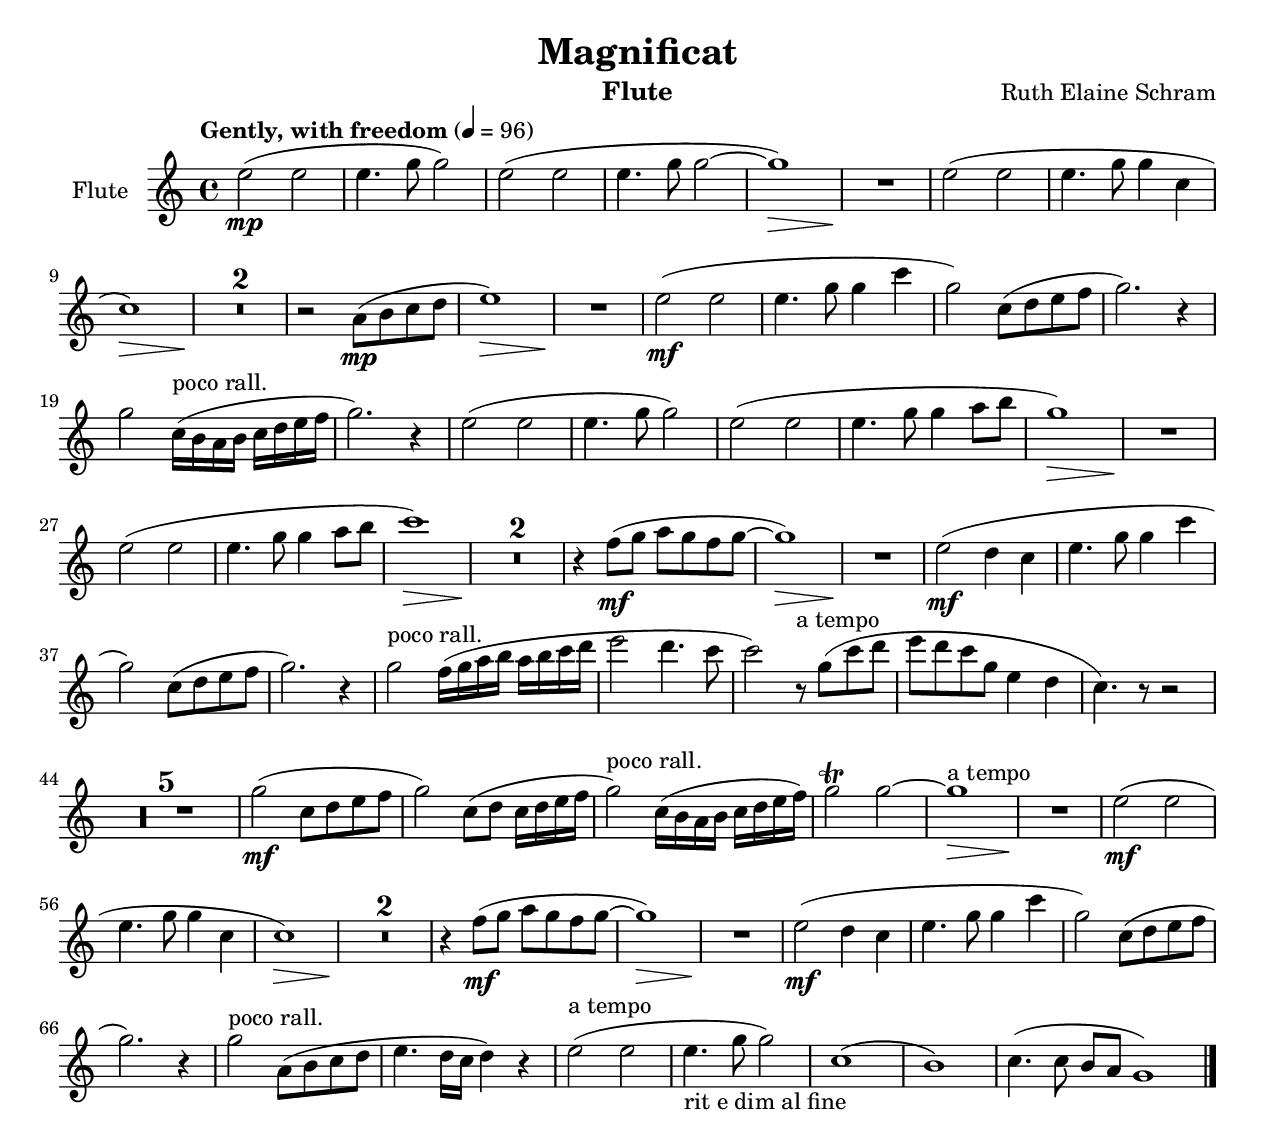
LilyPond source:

\version "2.19.0"
\language "english"

\header {
  title = "Magnificat"
  instrument = "Flute"
  composer = "Ruth Elaine Schram"
}

\paper {
  #(set-paper-size "letter")
}

global = {
  \key c \major
  \time 4/4
  \tempo "Gently, with freedom" 4=96
  \compressFullBarRests
}

flute = \relative c'' {
  \global
  e2\mp (e e4. g8 g2) e (e e4. g8 g2~ g1\>) R1\! |
  e2 (e e4. g8 g4 c, c1\>) R1*2\!
  r2 a8\mp (b c d e1\>) R1\!
  e2\mf (e e4. g8 g4 c g2) c,8 (d e f g2.) r4 |
  g2 c,16^"poco rall." (b a b c d e f g2.) r4 |
  %21
  e2 (e e4. g8 g2) e2 (e e4. g8 g4 a8 b g1\>) R1\! |
  e2 (e e4. g8 g4 a8 b c1\>) R1*2\! |
    r4 f,8\mf (g a g f g~ g1\>) R1\! |
  %35
  e2\mf (d4 c e4. g8 g4 c g2) c,8 (d e f g2.) r4 |
  g2^"poco rall." f16 (g a b a b c d e2 d4. c8 c2) r8^"a tempo" g8 (c d e d c g e4 d c4.) r8 r2 |
  R1*5 g'2\mf (c,8 d e f g2) c,8 (d c16 d e f g2)^"poco rall." c,16(b a b c d e f) |
  g2\trill g~ g1^"a tempo"\> R1\! |
  %55
  e2\mf (e e4. g8 g4 c, c1)\> R1*2\! |
  r4 f8\mf (g a g f g~ g1\>) R1\! |
  %63
  e2\mf (d4 c e4. g8 g4 c g2) c,8 (d e f g2.) r4 |
  g2^"poco rall." a,8 (b c d e4. d16 c d4) r4 |
  e2^"a tempo" (e e4._"rit e dim al fine" g8 g2) c,1 (b) |
  c4. (c8 b a g1 ) \bar "|."
}

\score {
  \new Staff \with {
    instrumentName = "Flute"
    midiInstrument = "flute"
  } \flute
  \layout { }
  \midi { }
}
